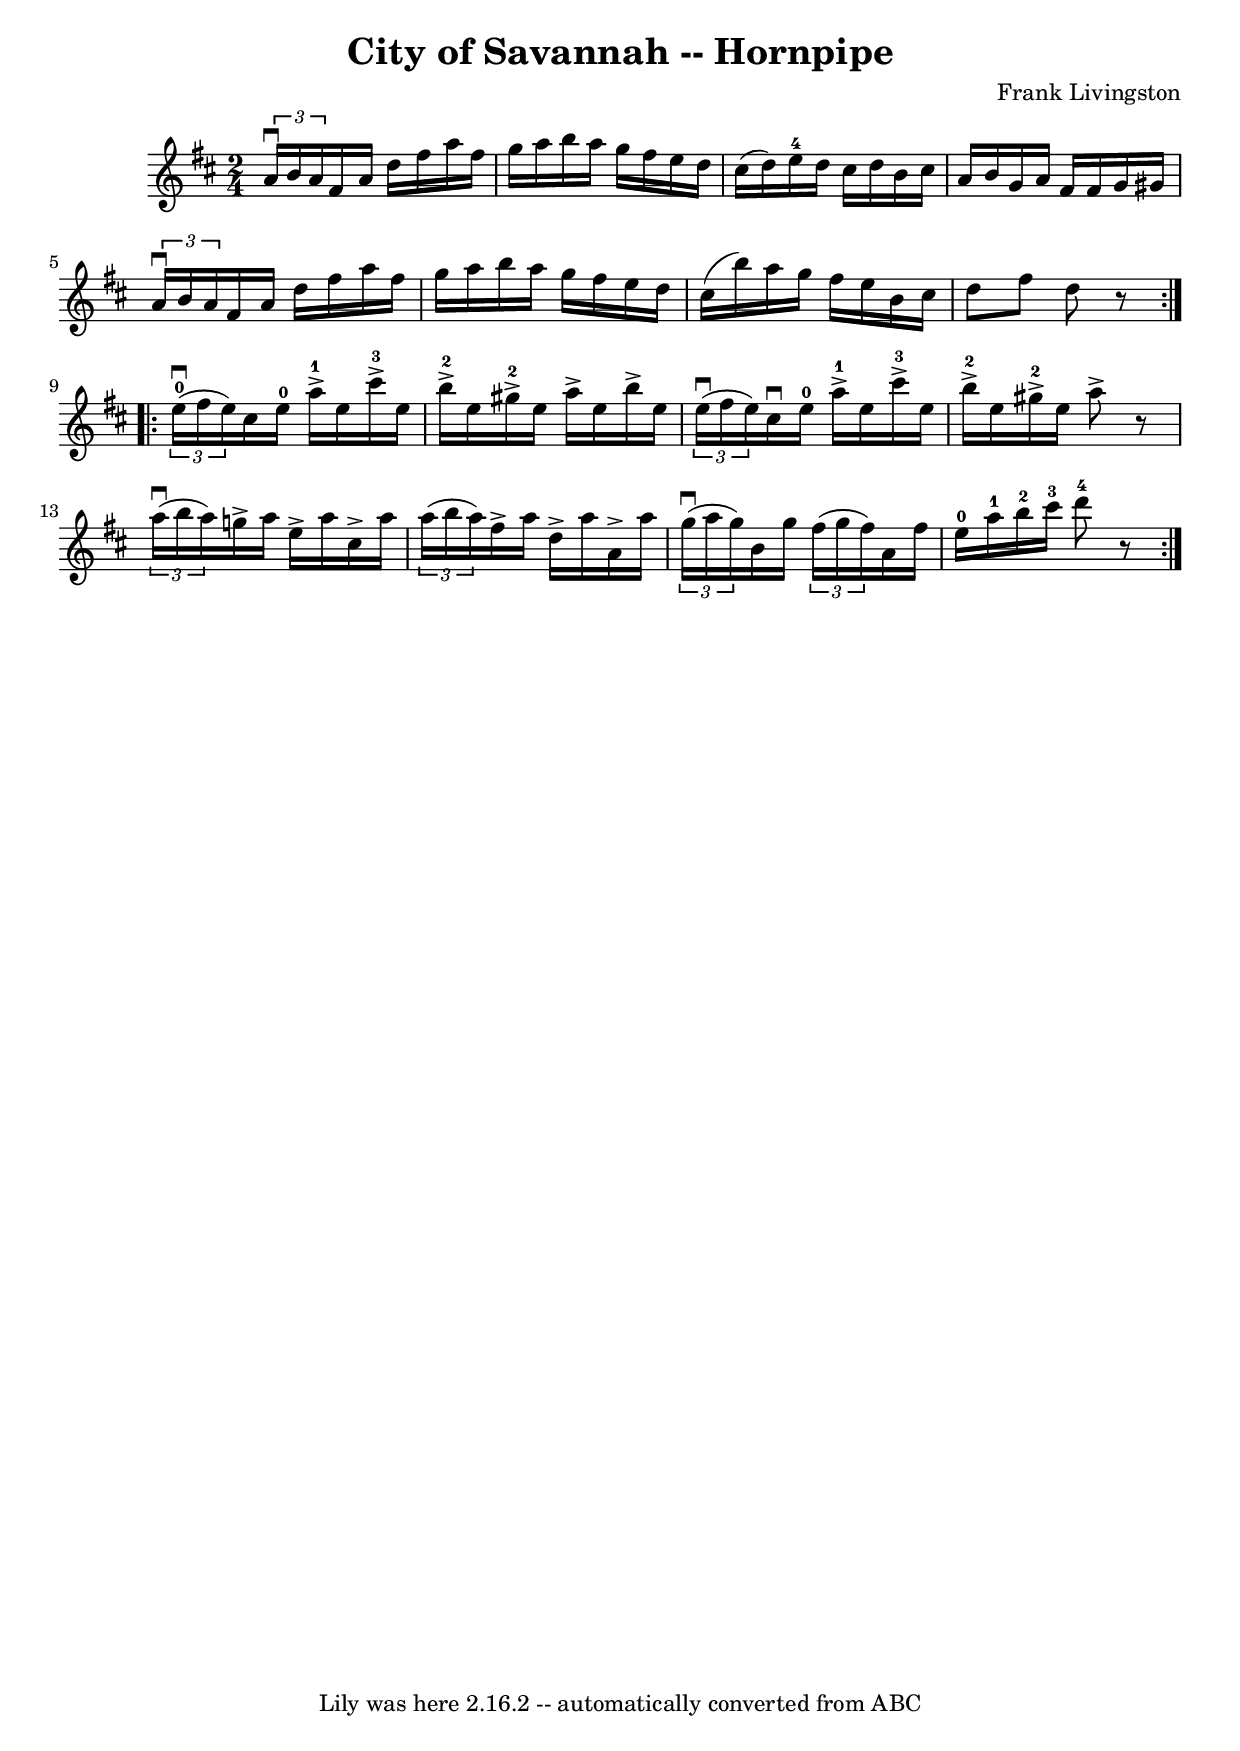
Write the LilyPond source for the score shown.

\version "2.16.2"
\include "Mammoth.ily"
\header {
  %% book = "Cole's 1000 Fiddle Tunes"
 composer = "Frank Livingston"
 crossRefNumber = "1"
 footnotes = ""
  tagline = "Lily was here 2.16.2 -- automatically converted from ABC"
  title = "City of Savannah -- Hornpipe"

}
voicedefault =  {



  \repeat volta 2 {

    \time 2/4 
    \key d \major
    \times 2/3 { a'16^\downbow b'16 a'16) 
	       } fs'16 a'16 d''16 fs''16 a''16 fs''16   |
 g''16 a''16 b''16 a''16 g''16 fs''16 e''16 d''16   |
    
 cs''16 (d''16) e''16-4 d''16 cs''16 d''16 b'16 cs''16   |
 a'16 b'16 g'16 a'16 fs'16 fs'16 g'16 gs'16   |
    \times 2/3 { a'16^\downbow b'16 a'16) 
	       } fs'16 a'16 d''16 fs''16 a''16 fs''16   |
 g''16 a''16 b''16 a''16 g''16 fs''16 e''16 d''16   |
 cs''16 (b''16) a''16 g''16 fs''16 e''16 b'16 cs''16    |
 d''8 fs''8 d''8    r8 
  }     
  \repeat volta 2 {
    \times 2/3 {  
 e''16-0(^\downbow fs''16 e''16) 
    } cs''16 e''16-0 a''16-1^\accent e''16 cs'''16-3^\accent e''16   |
    
 b''16-2^\accent e''16 gs''16-2^\accent e''16 a''16^\accent e''16 b''16^\accent e''16   |
    \times 2/3 { e''16 (^\downbow  
		 fs''16 e''16) 
	       } cs''16^\downbow e''16-0 a''16-1^\accent e''16 cs'''16-3^\accent e''16   |
 b''16-2^\accent e''16 gs''16-2^\accent e''16 a''8^\accent   r8  |
    
    \times 2/3 { a''16 (^\downbow b''16 a''16) 
	       } g''!16^\accent a''16 e''16^\accent a''16 cs''16^\accent a''16   |
    
    \times 2/3 { a''16 (b''16 a''16) 
	       } fs''16^\accent a''16 d''16^\accent a''16 a'16^\accent a''16   |
    \times 2/3 {   
 g''16 (^\downbow a''16 g''16) 
    } b'16 g''16    \times 2/3 {   
 fs''16 (g''16 fs''16)      } a'16 fs''16   |
 e''16-0   
 a''16-1 b''16-2 cs'''16-3 d'''8-4   r8 
  }   

}

\score{
  <<

    \context Staff="default"
    {
      \voicedefault 
      
    }

  >>
  \layout {
    
  }
  \midi {
  }

}
